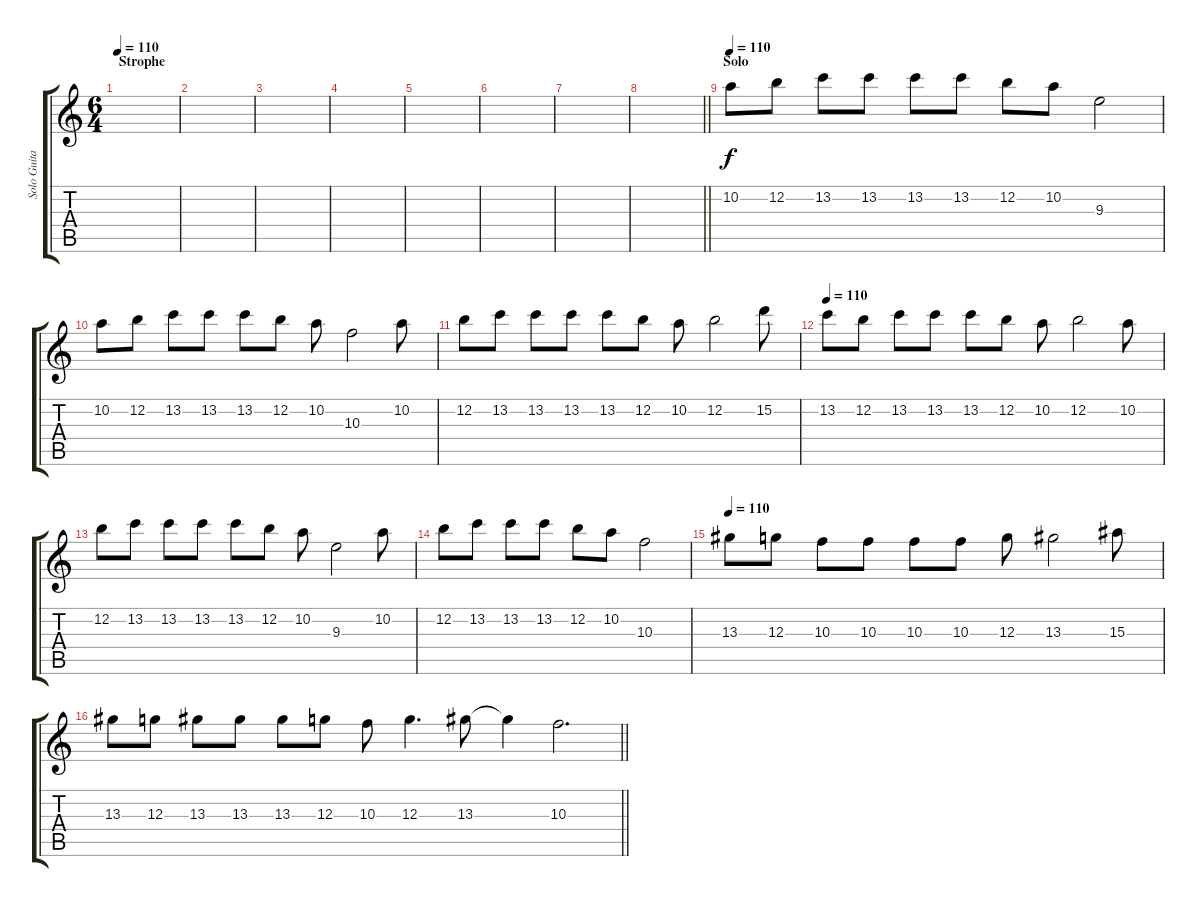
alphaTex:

\track ("Solo Guitar" "Solo Guita") {instrument distortionguitar}
\staff {score tabs}
\tuning (E4 B3 G3 D3 A2 E2) {hide}
\ts (6 4)
\section ("" "Strophe")
\tempo 110
\clef g2
\ks c
|
|
|
|
|
|
|
\barLineRight lightlight
|
\section ("" "Solo")
\tempo 110
10.2.8 12.2.8 13.2.8 13.2.8 13.2.8 13.2.8 12.2.8 10.2.8 9.3.2 |
10.2.8 12.2.8 13.2.8 13.2.8 13.2.8 12.2.8 10.2.8 10.3.2 10.2.8 |
12.2.8 13.2.8 13.2.8 13.2.8 13.2.8 12.2.8 10.2.8 12.2.2 15.2.8 |
\tempo 110
13.2.8 12.2.8 13.2.8 13.2.8 13.2.8 12.2.8 10.2.8 12.2.2 10.2.8 |
12.2.8 13.2.8 13.2.8 13.2.8 13.2.8 12.2.8 10.2.8 9.3.2 10.2.8 |
12.2.8 13.2.8 13.2.8 13.2.8 12.2.8 10.2.8 10.3.2 |
\tempo 110
13.3.8 12.3.8 10.3.8 10.3.8 10.3.8 10.3.8 12.3.8 13.3.2 15.3.8 |
\barLineRight lightlight
13.3.8 12.3.8 13.3.8 13.3.8 13.3.8 12.3.8 10.3.8 12.3.4{d} 13.3.8 13.3{t}.4 10.3.2{d}
